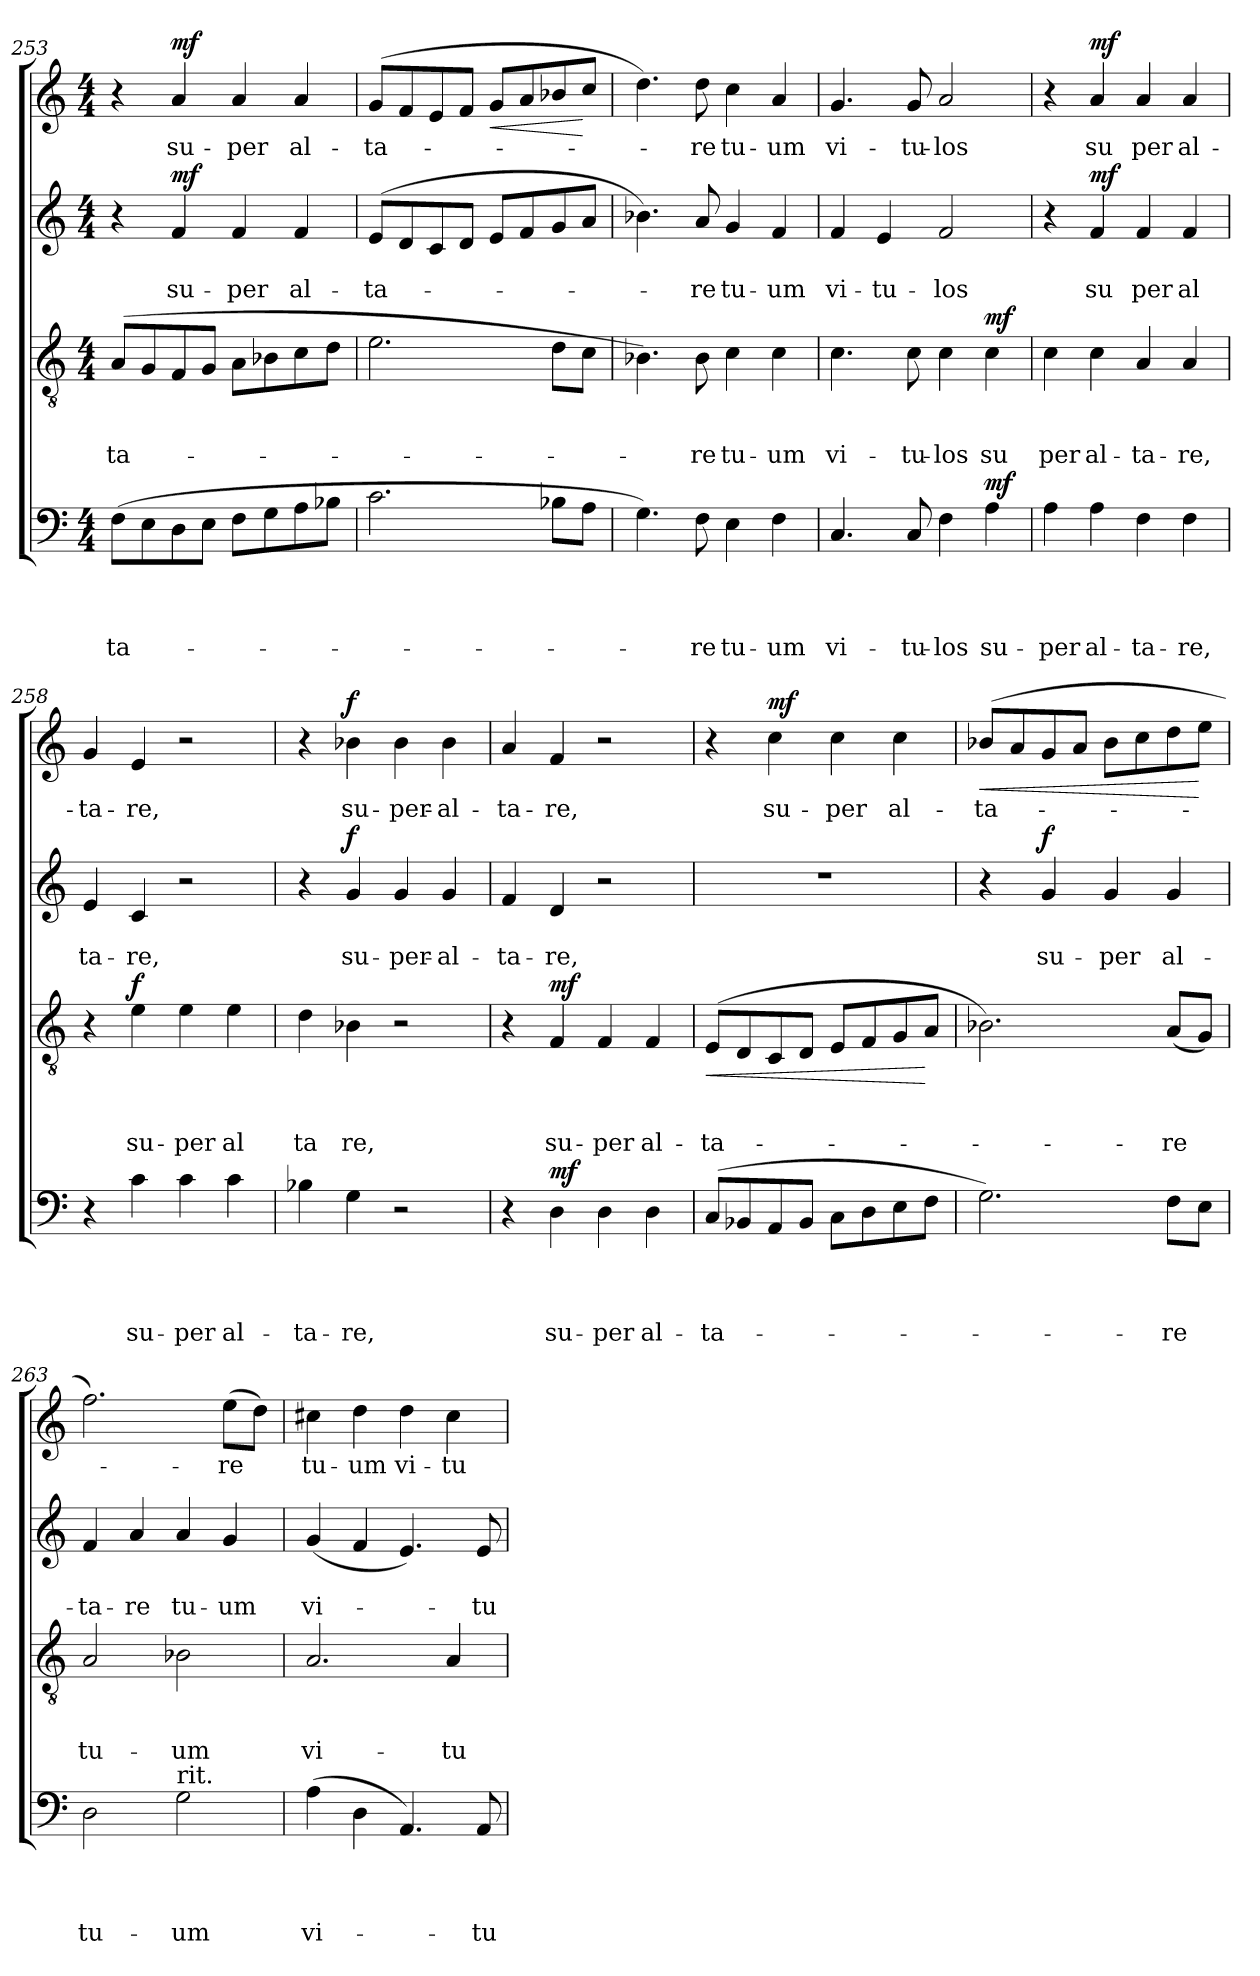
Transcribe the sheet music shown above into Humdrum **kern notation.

**kern	**text	**text	**text	**text	**dynam	**kern	**text	**text	**text	**dynam	**kern	**text	**text	**dynam	**kern	**text	**dynam
*part4	*part4	*part4	*part4	*part4	*part4	*part3	*part3	*part3	*part3	*part3	*part2	*part2	*part2	*part2	*part1	*part1	*part1
*staff4	*staff4	*staff4	*staff4	*staff4	*staff4	*staff3	*staff3	*staff3	*staff3	*staff3	*staff2	*staff2	*staff2	*staff2	*staff1	*staff1	*staff1
*clefF4	*	*	*	*	*	*clefGv2	*	*	*	*	*clefG2	*	*	*	*clefG2	*	*
*	*	*	*	*	*	*ITrd7c12	*	*	*	*	*	*	*	*	*	*	*
*k[]	*	*	*	*	*	*k[]	*	*	*	*	*k[]	*	*	*	*k[]	*	*
*C:	*	*	*	*	*	*C:	*	*	*	*	*C:	*	*	*	*C:	*	*
*M4/4	*	*	*	*	*	*M4/4	*	*	*	*	*M4/4	*	*	*	*M4/4	*	*
=253	=253	=253	=253	=253	=253	=253	=253	=253	=253	=253	=253	=253	=253	=253	=253	=253	=253
!	!	!	!	!LO:LY:b	!	!	!	!	!LO:LY:b	!	!	!	!	!	!	!	!
(>8F\L	.	.	.	-ta-	.	(>8AA/L	.	.	-ta-	.	4r	.	.	.	4r	.	.
8E\	.	.	.	.	.	8GG/	.	.	.	.	.	.	.	.	.	.	.
!	!	!	!	!	!	!	!	!	!	!	!	!	!LO:LY:b	!LO:DY:a	!	!LO:LY:b	!LO:DY:a
8D\	.	.	.	.	.	8FF/	.	.	.	.	4f/	.	su-	mf	4a/	su-	mf
8E\J	.	.	.	.	.	8GG/J	.	.	.	.	.	.	.	.	.	.	.
!	!	!	!	!	!	!	!	!	!	!	!	!	!LO:LY:b	!	!	!LO:LY:b	!
8F\L	.	.	.	.	.	8AA\L	.	.	.	.	4f/	.	-per	.	4a/	-per	.
8G\	.	.	.	.	.	8BB-X\	.	.	.	.	.	.	.	.	.	.	.
!	!	!	!	!	!	!	!	!	!	!	!	!	!LO:LY:b	!	!	!LO:LY:b	!
8A\	.	.	.	.	.	8C\	.	.	.	.	4f/	.	al-	.	4a/	al-	.
8B-X\J	.	.	.	.	.	8D\J	.	.	.	.	.	.	.	.	.	.	.
!!LO:PB:g=z
=254	=254	=254	=254	=254	=254	=254	=254	=254	=254	=254	=254	=254	=254	=254	=254	=254	=254
!	!	!	!	!	!	!	!	!	!	!	!	!	!LO:LY:b	!	!	!LO:LY:b	!
2.c\	.	.	.	.	.	2.E\	.	.	.	.	(<8e/L	.	-ta-	.	(>8g/L	-ta-	.
.	.	.	.	.	.	.	.	.	.	.	8d/	.	.	.	8f/	.	.
.	.	.	.	.	.	.	.	.	.	.	8c/	.	.	.	8e/	.	.
.	.	.	.	.	.	.	.	.	.	.	8d/J	.	.	.	8f/J	.	.
!	!	!	!	!	!	!	!	!	!	!	!	!	!	!	!	!	!LO:HP:b
.	.	.	.	.	.	.	.	.	.	.	8e/L	.	.	.	8g/L	.	<
.	.	.	.	.	.	.	.	.	.	.	8f/	.	.	.	8a/	.	.
8B-X\L	.	.	.	.	.	8D\L	.	.	.	.	8g/	.	.	.	8b-X/	.	.
8A\J	.	.	.	.	.	8C\J	.	.	.	.	8a/J	.	.	.	8cc/J	.	[
=255	=255	=255	=255	=255	=255	=255	=255	=255	=255	=255	=255	=255	=255	=255	=255	=255	=255
4.G\)	.	.	.	.	.	4.BB-X\)	.	.	.	.	4.b-X\)	.	.	.	4.dd\)	.	.
!	!	!	!	!LO:LY:b	!	!	!	!	!LO:LY:b	!	!	!	!LO:LY:b	!	!	!LO:LY:b	!
8F\	.	.	.	-re	.	8BB-\	.	.	-re	.	8a/	.	-re	.	8dd\	-re	.
!	!	!	!	!LO:LY:b	!	!	!	!	!LO:LY:b	!	!	!	!LO:LY:b	!	!	!LO:LY:b	!
4E\	.	.	.	tu-	.	4C\	.	.	tu-	.	4g/	.	tu-	.	4cc\	tu-	.
!	!	!	!	!LO:LY:b	!	!	!	!	!LO:LY:b	!	!	!	!LO:LY:b	!	!	!LO:LY:b	!
4F\	.	.	.	-um	.	4C\	.	.	-um	.	4f/	.	-um	.	4a/	-um	.
=256	=256	=256	=256	=256	=256	=256	=256	=256	=256	=256	=256	=256	=256	=256	=256	=256	=256
!	!	!	!	!LO:LY:b	!	!	!	!	!LO:LY:b	!	!	!	!LO:LY:b	!	!	!LO:LY:b	!
4.C/	.	.	.	vi-	.	4.C\	.	.	vi-	.	4f/	.	vi-	.	4.g/	vi-	.
!	!	!	!	!	!	!	!	!	!	!	!	!	!LO:LY:b	!	!	!	!
.	.	.	.	.	.	.	.	.	.	.	4e/	.	-tu-	.	.	.	.
!	!	!	!	!LO:LY:b	!	!	!	!	!LO:LY:b	!	!	!	!	!	!	!LO:LY:b	!
8C/	.	.	.	-tu-	.	8C\	.	.	-tu-	.	.	.	.	.	8g/	-tu-	.
!	!	!	!	!LO:LY:b	!	!	!	!	!LO:LY:b	!	!	!	!LO:LY:b	!	!	!LO:LY:b	!
4F\	.	.	.	-los	.	4C\	.	.	-los	.	2f/	.	-los	.	2a/	-los	.
!	!	!	!	!LO:LY:b	!LO:DY:a	!	!	!	!LO:LY:b	!LO:DY:a	!	!	!	!	!	!	!
4A\	.	.	.	su-	mf	4C\	.	.	su	mf	.	.	.	.	.	.	.
=257	=257	=257	=257	=257	=257	=257	=257	=257	=257	=257	=257	=257	=257	=257	=257	=257	=257
!	!	!	!	!LO:LY:b	!	!	!	!	!LO:LY:b	!	!	!	!	!	!	!	!
4A\	.	.	.	-per	.	4C\	.	.	per	.	4r	.	.	.	4r	.	.
!	!	!	!	!LO:LY:b	!	!	!	!	!LO:LY:b	!	!	!	!LO:LY:b	!LO:DY:a	!	!LO:LY:b	!LO:DY:a
4A\	.	.	.	al-	.	4C\	.	.	al-	.	4f/	.	su	mf	4a/	su	mf
!	!	!	!	!LO:LY:b	!	!	!	!	!LO:LY:b	!	!	!	!LO:LY:b	!	!	!LO:LY:b	!
4F\	.	.	.	-ta-	.	4AA/	.	.	-ta-	.	4f/	.	per	.	4a/	per	.
!	!	!	!	!LO:LY:b	!	!	!	!	!LO:LY:b	!	!	!	!LO:LY:b	!	!	!LO:LY:b	!
4F\	.	.	.	-re,	.	4AA/	.	.	-re,	.	4f/	.	al	.	4a/	al-	.
=258	=258	=258	=258	=258	=258	=258	=258	=258	=258	=258	=258	=258	=258	=258	=258	=258	=258
!	!	!	!	!	!	!	!	!	!	!	!	!	!LO:LY:b	!	!	!LO:LY:b	!
4r	.	.	.	.	.	4r	.	.	.	.	4e/	.	ta-	.	4g/	-ta-	.
!	!	!	!	!LO:LY:b	!	!	!	!	!LO:LY:b	!LO:DY:a	!	!	!LO:LY:b	!	!	!LO:LY:b	!
4c\	.	.	.	su-	.	4E\	.	.	su-	f	4c/	.	-re,	.	4e/	-re,	.
!	!	!	!	!LO:LY:b	!	!	!	!	!LO:LY:b	!	!	!	!	!	!	!	!
4c\	.	.	.	-per	.	4E\	.	.	-per	.	2r	.	.	.	2r	.	.
!	!	!	!	!LO:LY:b	!	!	!	!	!LO:LY:b	!	!	!	!	!	!	!	!
4c\	.	.	.	al-	.	4E\	.	.	al	.	.	.	.	.	.	.	.
=259	=259	=259	=259	=259	=259	=259	=259	=259	=259	=259	=259	=259	=259	=259	=259	=259	=259
!	!	!	!	!LO:LY:b	!	!	!	!	!LO:LY:b	!	!	!	!	!	!	!	!
4B-X\	.	.	.	-ta-	.	4D\	.	.	ta	.	4r	.	.	.	4r	.	.
!	!	!	!	!LO:LY:b	!	!	!	!	!LO:LY:b	!	!	!	!LO:LY:b	!LO:DY:a	!	!LO:LY:b	!LO:DY:a
4G\	.	.	.	-re,	.	4BB-X\	.	.	re,	.	4g/	.	su-	f	4b-X\	su-	f
!	!	!	!	!	!	!	!	!	!	!	!	!	!LO:LY:b	!	!	!LO:LY:b	!
2r	.	.	.	.	.	2r	.	.	.	.	4g/	.	-per-	.	4b-\	-per-	.
!	!	!	!	!	!	!	!	!	!	!	!	!	!LO:LY:b	!	!	!LO:LY:b	!
.	.	.	.	.	.	.	.	.	.	.	4g/	.	-al-	.	4b-\	-al-	.
!!LO:LB:g=z
=260	=260	=260	=260	=260	=260	=260	=260	=260	=260	=260	=260	=260	=260	=260	=260	=260	=260
!	!	!	!	!	!	!	!	!	!	!	!	!	!LO:LY:b	!	!	!LO:LY:b	!
4r	.	.	.	.	.	4r	.	.	.	.	4f/	.	-ta-	.	4a/	-ta-	.
!	!	!	!	!LO:LY:b	!LO:DY:b	!	!	!	!LO:LY:b	!LO:DY:b	!	!	!LO:LY:b	!	!	!LO:LY:b	!
4D\	.	.	.	su-	mf	4FF/	.	.	su-	mf	4d/	.	-re,	.	4f/	-re,	.
!	!	!	!	!LO:LY:b	!	!	!	!	!LO:LY:b	!	!	!	!	!	!	!	!
4D\	.	.	.	-per	.	4FF/	.	.	-per	.	2r	.	.	.	2r	.	.
!	!	!	!	!LO:LY:b	!	!	!	!	!LO:LY:b	!	!	!	!	!	!	!	!
4D\	.	.	.	al-	.	4FF/	.	.	al-	.	.	.	.	.	.	.	.
=261	=261	=261	=261	=261	=261	=261	=261	=261	=261	=261	=261	=261	=261	=261	=261	=261	=261
!	!	!	!	!LO:LY:b	!	!	!	!	!LO:LY:b	!LO:HP:b	!	!	!	!	!	!	!
(>8C/L	.	.	.	-ta-	.	(>8EE/L	.	.	-ta-	<	1rdd	.	.	.	4r	.	.
8BB-X/	.	.	.	.	.	8DD/	.	.	.	.	.	.	.	.	.	.	.
!	!	!	!	!	!	!	!	!	!	!	!	!	!	!	!	!LO:LY:b	!LO:DY:b
8AA/	.	.	.	.	.	8CC/	.	.	.	.	.	.	.	.	4cc\	su-	mf
8BB-/J	.	.	.	.	.	8DD/J	.	.	.	.	.	.	.	.	.	.	.
!	!	!	!	!	!	!	!	!	!	!	!	!	!	!	!	!LO:LY:b	!
8C\L	.	.	.	.	.	8EE/L	.	.	.	.	.	.	.	.	4cc\	-per	.
8D\	.	.	.	.	.	8FF/	.	.	.	.	.	.	.	.	.	.	.
!	!	!	!	!	!	!	!	!	!	!	!	!	!	!	!	!LO:LY:b	!
8E\	.	.	.	.	.	8GG/	.	.	.	.	.	.	.	.	4cc\	al-	.
8F\J	.	.	.	.	.	8AA/J	.	.	.	[	.	.	.	.	.	.	.
=262	=262	=262	=262	=262	=262	=262	=262	=262	=262	=262	=262	=262	=262	=262	=262	=262	=262
!	!	!	!	!	!	!	!	!	!	!	!	!	!	!	!	!LO:LY:b	!LO:HP:b
2.G\)	.	.	.	.	.	2.BB-X\)	.	.	.	.	4r	.	.	.	(>8b-X/L	-ta-	<
.	.	.	.	.	.	.	.	.	.	.	.	.	.	.	8a/	.	.
!	!	!	!	!	!	!	!	!	!	!	!	!	!LO:LY:b	!LO:DY:a	!	!	!
.	.	.	.	.	.	.	.	.	.	.	4g/	.	su-	f	8g/	.	.
.	.	.	.	.	.	.	.	.	.	.	.	.	.	.	8a/J	.	.
!	!	!	!	!	!	!	!	!	!	!	!	!	!LO:LY:b	!	!	!	!
.	.	.	.	.	.	.	.	.	.	.	4g/	.	-per	.	8b-\L	.	.
.	.	.	.	.	.	.	.	.	.	.	.	.	.	.	8cc\	.	.
!	!	!	!	!LO:LY:b	!	!	!	!	!LO:LY:b	!	!	!	!LO:LY:b	!	!	!	!
8F\L	.	.	.	-re	.	(<8AA/L	.	.	-re	.	4g/	.	al-	.	8dd\	.	.
8E\J	.	.	.	.	.	8GG/J)	.	.	.	.	.	.	.	.	8ee\J	.	[
=263	=263	=263	=263	=263	=263	=263	=263	=263	=263	=263	=263	=263	=263	=263	=263	=263	=263
!	!	!	!	!LO:LY:b	!	!	!	!	!LO:LY:b	!	!	!	!LO:LY:b	!	!	!	!
2D\	.	.	.	tu-	.	2AA/	.	.	tu-	.	4f/	.	-ta-	.	2.ff\)	.	.
!	!	!	!	!	!	!	!	!	!	!	!	!	!LO:LY:b	!	!	!	!
.	.	.	.	.	.	.	.	.	.	.	4a/	.	-re	.	.	.	.
!LO:TX:a:t=rit.	!	!	!	!	!	!	!	!	!	!	!	!	!	!	!	!	!
!	!	!	!	!LO:LY:b	!	!	!	!	!LO:LY:b	!	!	!	!LO:LY:b	!	!	!	!
2G\	.	.	.	-um	.	2BB-X\	.	.	-um	.	4a/	.	tu-	.	.	.	.
!	!	!	!	!	!	!	!	!	!	!	!	!	!LO:LY:b	!	!	!LO:LY:b	!
.	.	.	.	.	.	.	.	.	.	.	4g/	.	-um	.	(>8ee\L	-re	.
.	.	.	.	.	.	.	.	.	.	.	.	.	.	.	8dd\J)	.	.
=264	=264	=264	=264	=264	=264	=264	=264	=264	=264	=264	=264	=264	=264	=264	=264	=264	=264
!	!	!	!	!LO:LY:b	!	!	!	!	!LO:LY:b	!	!	!	!LO:LY:b	!	!	!LO:LY:b	!
(>4A\	.	.	.	vi-	.	2.AA/	.	.	vi-	.	(<4g/	.	vi-	.	4cc#X\	tu-	.
!	!	!	!	!	!	!	!	!	!	!	!	!	!	!	!	!LO:LY:b	!
4D\	.	.	.	.	.	.	.	.	.	.	4f/	.	.	.	4dd\	-um	.
!	!	!	!	!	!	!	!	!	!	!	!	!	!	!	!	!LO:LY:b	!
4.AA/)	.	.	.	.	.	.	.	.	.	.	4.e/)	.	.	.	4dd\	vi-	.
!	!	!	!	!	!	!	!	!	!LO:LY:b	!	!	!	!	!	!	!LO:LY:b	!
.	.	.	.	.	.	4AA/	.	.	-tu-	.	.	.	.	.	4cc#\	-tu-	.
!	!	!	!	!LO:LY:b	!	!	!	!	!	!	!	!	!LO:LY:b	!	!	!	!
8AA/	.	.	.	-tu-	.	.	.	.	.	.	8e/	.	-tu-	.	.	.	.
=	=	=	=	=	=	=	=	=	=	=	=	=	=	=	=	=	=
*-	*-	*-	*-	*-	*-	*-	*-	*-	*-	*-	*-	*-	*-	*-	*-	*-	*-
